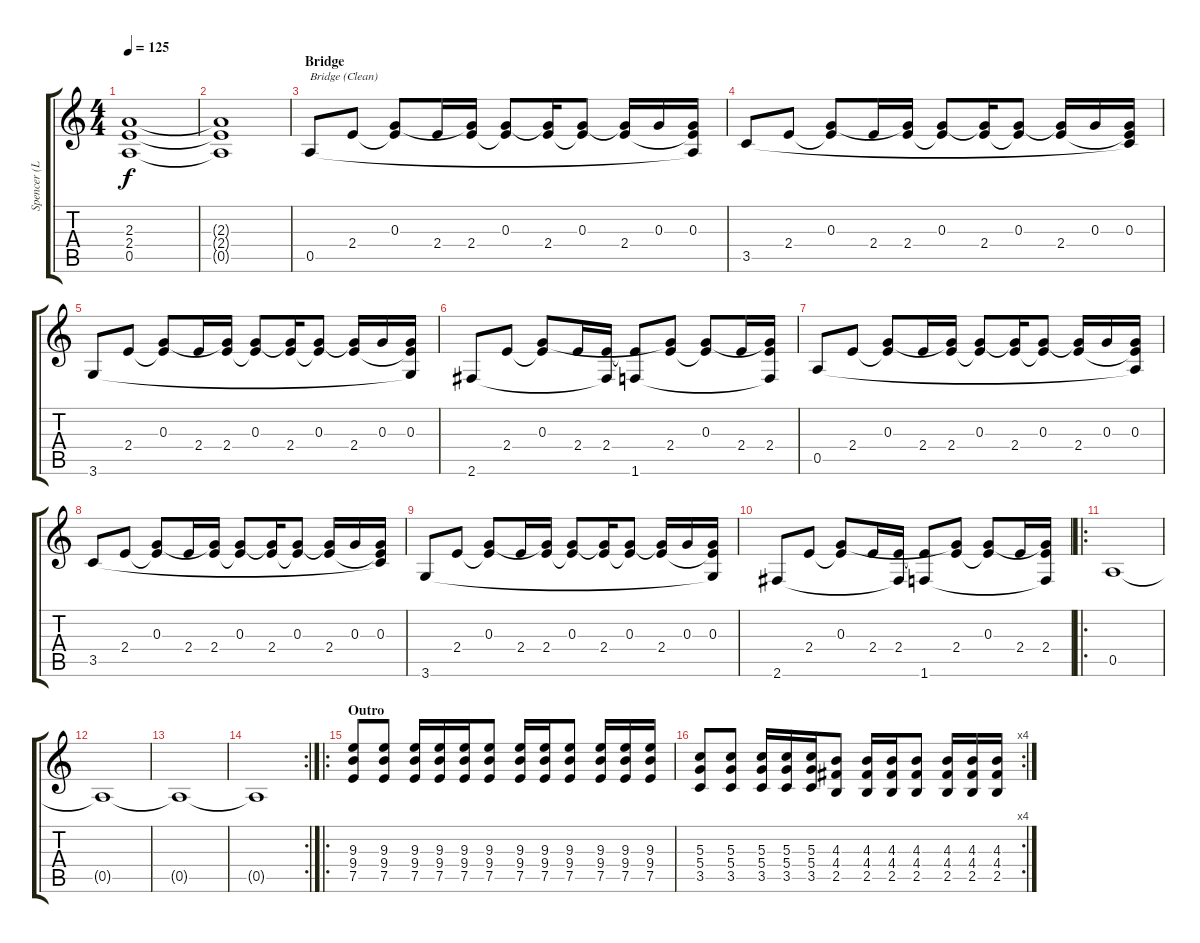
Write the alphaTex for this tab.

\track ("Spencer (Lead)" "Spencer (L") {instrument overdrivenguitar}
\staff {score tabs}
\tuning (E4 B3 G3 D3 A2 E2) {hide}
\ts (4 4)
\tempo 125
\clef g2
\ks c
(2.3 2.4 0.5).1{dy f} |
(2.3{t} 2.4{t} 0.5{t}).1 |
\section ("" "Bridge")
0.5.8{txt "Bridge (Clean)" instrument electricguitarclean} 2.4.8 (0.3 2.4{t}).8 2.4.16 (0.3{t} 2.4).16 (0.3 2.4{t}).8 (0.3{t} 2.4).16 (0.3 2.4{t}).8 (0.3{t} 2.4).16 0.3.16 (0.3 2.4{t} 0.5{t}).16 |
3.5.8 2.4.8 (0.3 2.4{t}).8 2.4.16 (0.3{t} 2.4).16 (0.3 2.4{t}).8 (0.3{t} 2.4).16 (0.3 2.4{t}).8 (0.3{t} 2.4).16 0.3.16 (0.3 2.4{t} 3.5{t}).16 |
3.6.8 2.4.8 (0.3 2.4{t}).8 2.4.16 (0.3{t} 2.4).16 (0.3 2.4{t}).8 (0.3{t} 2.4).16 (0.3 2.4{t}).8 (0.3{t} 2.4).16 0.3.16 (0.3 2.4{t} 3.6{t}).16 |
2.6.8 2.4.8 (0.3 2.4{t}).8 2.4.16 (2.4 2.6{t}).16 (2.4{t} 1.6).8 (0.3{t} 2.4).8 (0.3 2.4{t}).8 2.4.16 (0.3{t} 2.4 1.6{t}).16 |
0.5.8{instrument electricguitarclean} 2.4.8 (0.3 2.4{t}).8 2.4.16 (0.3{t} 2.4).16 (0.3 2.4{t}).8 (0.3{t} 2.4).16 (0.3 2.4{t}).8 (0.3{t} 2.4).16 0.3.16 (0.3 2.4{t} 0.5{t}).16 |
3.5.8 2.4.8 (0.3 2.4{t}).8 2.4.16 (0.3{t} 2.4).16 (0.3 2.4{t}).8 (0.3{t} 2.4).16 (0.3 2.4{t}).8 (0.3{t} 2.4).16 0.3.16 (0.3 2.4{t} 3.5{t}).16 |
3.6.8 2.4.8 (0.3 2.4{t}).8 2.4.16 (0.3{t} 2.4).16 (0.3 2.4{t}).8 (0.3{t} 2.4).16 (0.3 2.4{t}).8 (0.3{t} 2.4).16 0.3.16 (0.3 2.4{t} 3.6{t}).16 |
2.6.8 2.4.8 (0.3 2.4{t}).8 2.4.16 (2.4 2.6{t}).16 (2.4{t} 1.6).8 (0.3{t} 2.4).8 (0.3 2.4{t}).8 2.4.16 (0.3{t} 2.4 1.6{t}).16 |
\ro
0.5.1 |
0.5{t}.1 |
0.5{t}.1 |
\rc 2
0.5{t}.1 |
\ro
\section ("" "Outro")
(9.3 9.4 7.5).8{instrument overdrivenguitar} (9.3 9.4 7.5).8 (9.3 9.4 7.5).16 (9.3 9.4 7.5).16 (9.3 9.4 7.5).16 (9.3 9.4 7.5).8 (9.3 9.4 7.5).16 (9.3 9.4 7.5).16 (9.3 9.4 7.5).8 (9.3 9.4 7.5).16 (9.3 9.4 7.5).16 (9.3 9.4 7.5).16 |
\rc 4
(5.3 5.4 3.5).8 (5.3 5.4 3.5).8 (5.3 5.4 3.5).16 (5.3 5.4 3.5).16 (5.3 5.4 3.5).16 (4.3 4.4 2.5).8 (4.3 4.4 2.5).16 (4.3 4.4 2.5).16 (4.3 4.4 2.5).8 (4.3 4.4 2.5).16 (4.3 4.4 2.5).16 (4.3 4.4 2.5).16
